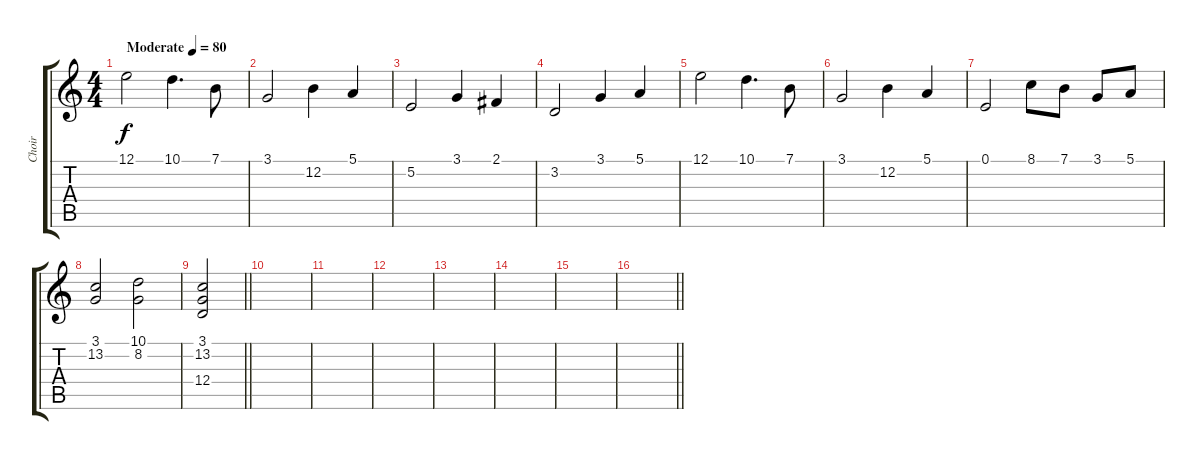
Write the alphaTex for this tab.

\track ("Choir" "Choir") {instrument pad4choir}
\staff {score tabs}
\tuning (E4 B3 G3 D3 A2 E2) {hide}
\ts (4 4)
\tempo (80 "Moderate")
\clef g2
\ks c
12.1.2{dy f instrument pad4choir} 10.1.4{d} 7.1.8 |
3.1.2 12.2.4 5.1.4 |
5.2.2 3.1.4 2.1.4 |
3.2.2 3.1.4 5.1.4 |
12.1.2 10.1.4{d} 7.1.8 |
3.1.2 12.2.4 5.1.4 |
0.1.2 8.1.8 7.1.8 3.1.8 5.1.8 |
(3.1 13.2).2 (10.1 8.2).2 |
\barLineRight lightlight
(3.1 13.2 12.4).2 |
|
|
|
|
|
|
\barLineRight lightlight
